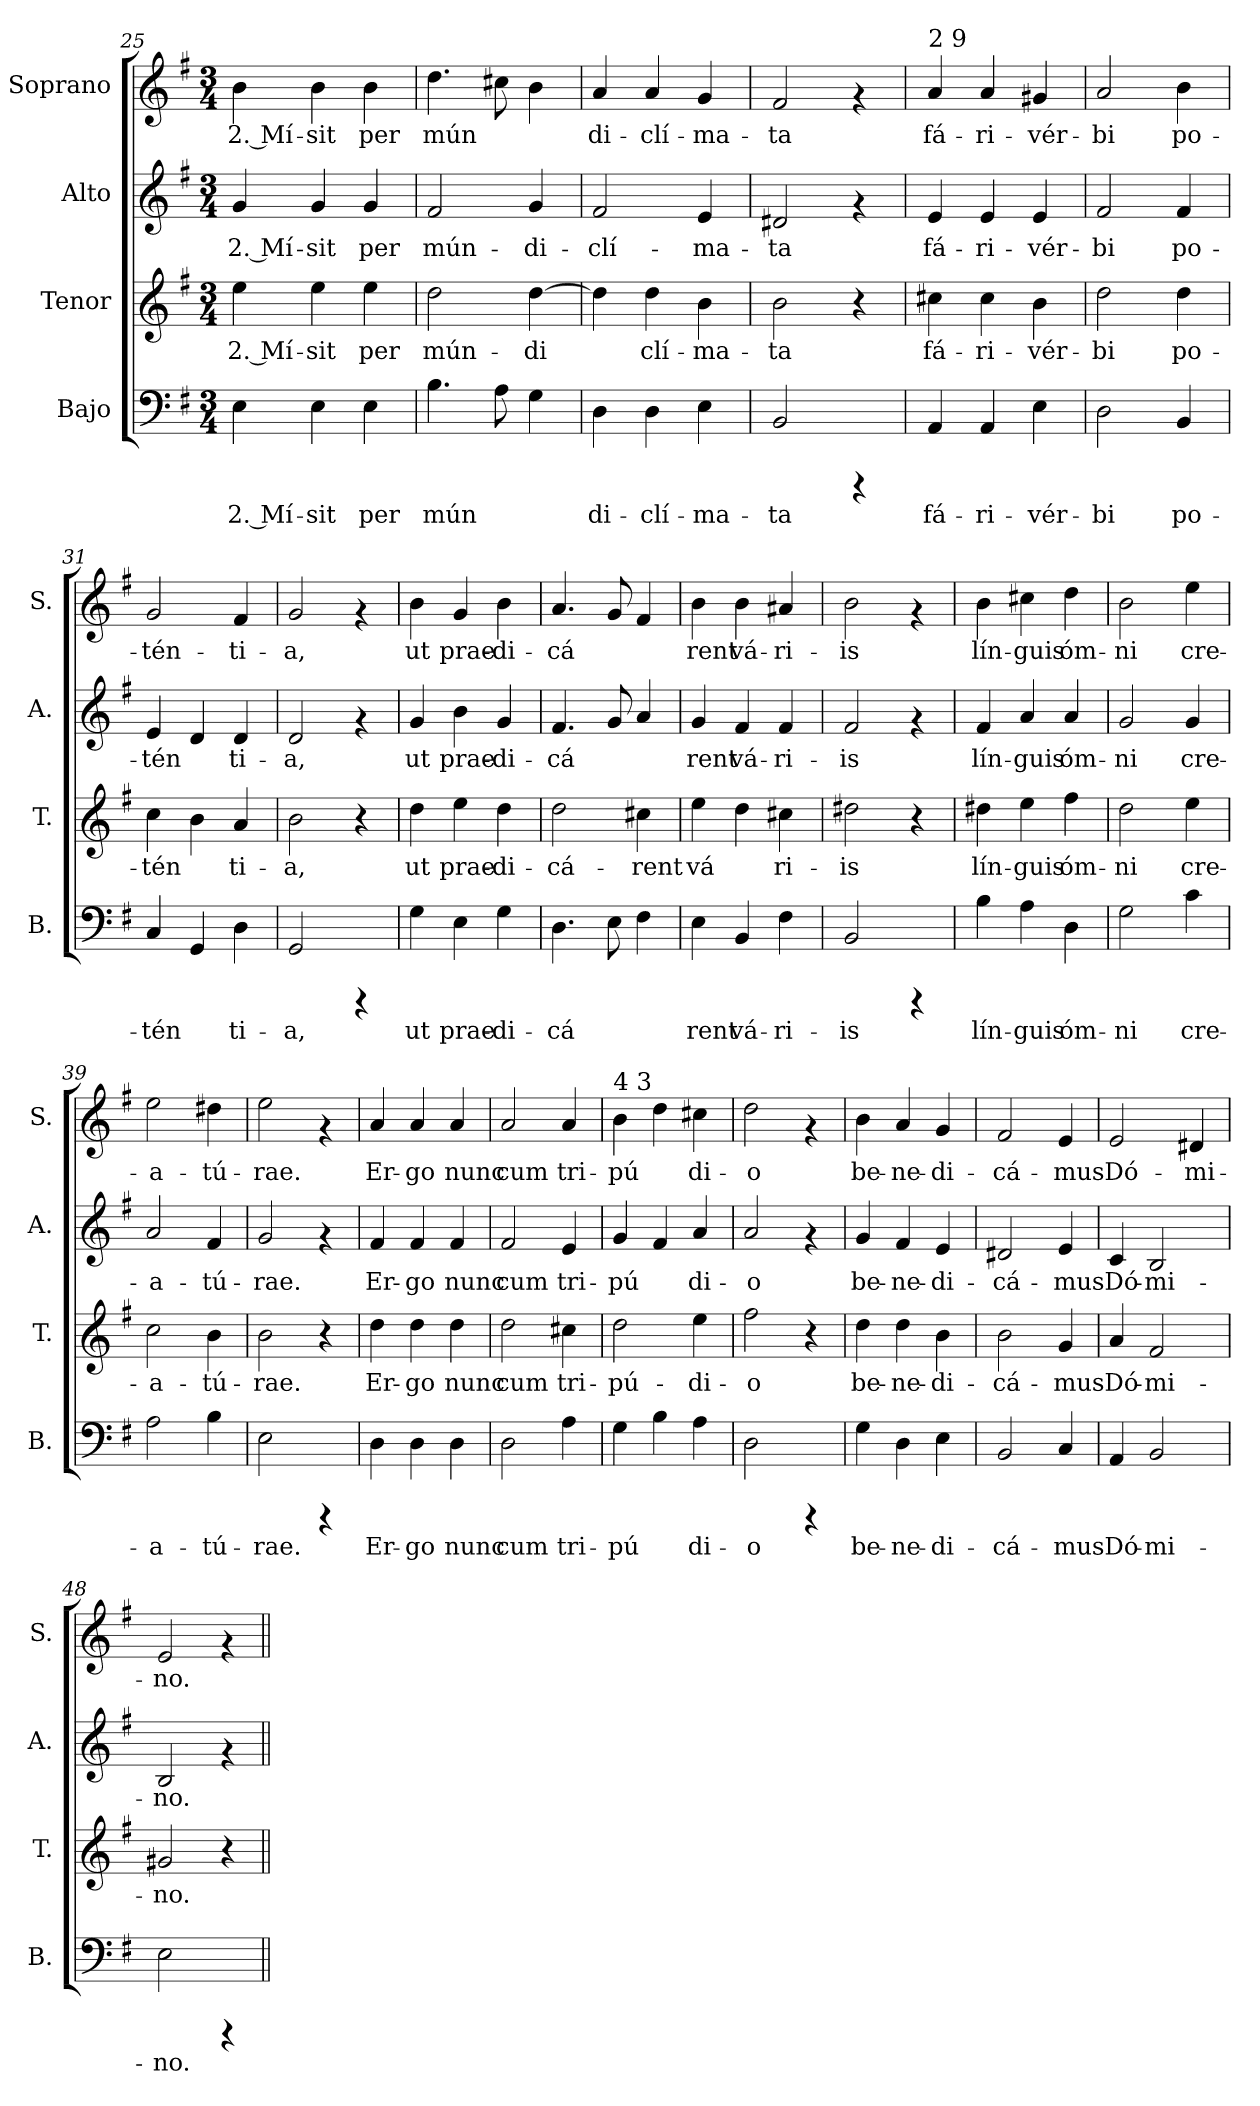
**kern	**text	**kern	**text	**kern	**text	**kern	**text
*part4	*part4	*part3	*part3	*part2	*part2	*part1	*part1
*staff4	*staff4	*staff3	*staff3	*staff2	*staff2	*staff1	*staff1
*I"Bajo	*	*I"Tenor	*	*I"Alto	*	*I"Soprano	*
*I'B.	*	*I'T.	*	*I'A.	*	*I'S.	*
*clefF4	*	*	*	*clefG2	*	*clefG2	*
*k[f#]	*	*k[f#]	*	*k[f#]	*	*k[f#]	*
*G:	*	*G:	*	*G:	*	*G:	*
*M3/4	*	*M3/4	*	*M3/4	*	*M3/4	*
=25	=25	=25	=25	=25	=25	=25	=25
!	!LO:LY:b:cj	!	!LO:LY:b:cj	!	!LO:LY:b:cj	!	!LO:LY:b:cj
4E\	2. Mí-	4ee\	2. Mí-	4g/	2. Mí-	4b\	2. Mí-
!	!LO:LY:b:cj	!	!LO:LY:b:cj	!	!LO:LY:b:cj	!	!LO:LY:b:cj
4E\	-sit	4ee\	-sit	4g/	-sit	4b\	-sit
!	!LO:LY:b:cj	!	!LO:LY:b:cj	!	!LO:LY:b:cj	!	!LO:LY:b:cj
4E\	per	4ee\	per	4g/	per	4b\	per
=26	=26	=26	=26	=26	=26	=26	=26
!	!LO:LY:b:cj	!	!LO:LY:b:cj	!	!LO:LY:b:cj	!	!LO:LY:b:cj
4.B\	mún-	2dd\	mún-	2f#/	mún-	4.dd\	mún-
!	!LO:LY:b:cj	!	!	!	!	!	!LO:LY:b:cj
8A\	--	.	.	.	.	8cc#X\	--
!	!LO:LY:b:cj	!	!LO:LY:b:cj	!	!LO:LY:b:cj	!	!LO:LY:b:cj
4G\	--	[>4dd\	-di-	4g/	-di-	4b\	--
=27	=27	=27	=27	=27	=27	=27	=27
!	!LO:LY:b:cj	!	!LO:LY:b:cj	!	!LO:LY:b:cj	!	!LO:LY:b:cj
4D\	-di-	4dd\]	--	2f#/	-clí-	4a/	-di-
!	!LO:LY:b:cj	!	!LO:LY:b:cj	!	!	!	!LO:LY:b:cj
4D\	-clí-	4dd\	-clí-	.	.	4a/	-clí-
!	!LO:LY:b:cj	!	!LO:LY:b:cj	!	!LO:LY:b:cj	!	!LO:LY:b:cj
4E\	-ma-	4b\	-ma-	4e/	-ma-	4g/	-ma-
=28	=28	=28	=28	=28	=28	=28	=28
!	!LO:LY:b:cj	!	!LO:LY:b:cj	!	!LO:LY:b:cj	!	!LO:LY:b:cj
2BB/	-ta	2b\	-ta	2d#X/	-ta	2f#/	-ta
4rCCC	.	4r	.	4rf	.	4rf	.
!!LO:LB:g=z
=29	=29	=29	=29	=29	=29	=29	=29
!	!	!	!	!	!	!LO:TX:a:t=2 9	!
!	!LO:LY:b:cj	!	!LO:LY:b:cj	!	!LO:LY:b:cj	!	!LO:LY:b:cj
4AA/	fá-	4cc#X\	fá-	4e/	fá-	4a/	fá-
!	!LO:LY:b:cj	!	!LO:LY:b:cj	!	!LO:LY:b:cj	!	!LO:LY:b:cj
4AA/	-ri-	4cc#\	-ri-	4e/	-ri-	4a/	-ri-
!	!LO:LY:b:cj	!	!LO:LY:b:cj	!	!LO:LY:b:cj	!	!LO:LY:b:cj
4E\	-vér-	4b\	-vér-	4e/	-vér-	4g#X/	-vér-
=30	=30	=30	=30	=30	=30	=30	=30
!	!LO:LY:b:cj	!	!LO:LY:b:cj	!	!LO:LY:b:cj	!	!LO:LY:b:cj
2D\	-bi	2dd\	-bi	2f#/	-bi	2a/	-bi
!	!LO:LY:b:cj	!	!LO:LY:b:cj	!	!LO:LY:b:cj	!	!LO:LY:b:cj
4BB/	po-	4dd\	po-	4f#/	po-	4b\	po-
=31	=31	=31	=31	=31	=31	=31	=31
!	!LO:LY:b:cj	!	!LO:LY:b:cj	!	!LO:LY:b:cj	!	!LO:LY:b:cj
4C/	-tén-	4cc\	-tén-	4e/	-tén-	2g/	-tén-
!	!LO:LY:b:cj	!	!LO:LY:b:cj	!	!LO:LY:b:cj	!	!
4GG/	--	4b\	--	4d/	--	.	.
!	!LO:LY:b:cj	!	!LO:LY:b:cj	!	!LO:LY:b:cj	!	!LO:LY:b:cj
4D\	-ti-	4a/	-ti-	4d/	-ti-	4f#/	-ti-
=32	=32	=32	=32	=32	=32	=32	=32
!	!LO:LY:b:cj	!	!LO:LY:b:cj	!	!LO:LY:b:cj	!	!LO:LY:b:cj
2GG/	-a,	2b\	-a,	2d/	-a,	2g/	-a,
4rCCC	.	4r	.	4rf	.	4rf	.
=33	=33	=33	=33	=33	=33	=33	=33
!	!LO:LY:b:cj	!	!LO:LY:b:cj	!	!LO:LY:b:cj	!	!LO:LY:b:cj
4G\	ut	4dd\	ut	4g/	ut	4b\	ut
!	!LO:LY:b:cj	!	!LO:LY:b:cj	!	!LO:LY:b:cj	!	!LO:LY:b:cj
4E\	prae-	4ee\	prae-	4b\	prae-	4g/	prae-
!	!LO:LY:b:cj	!	!LO:LY:b:cj	!	!LO:LY:b:cj	!	!LO:LY:b:cj
4G\	-di-	4dd\	-di-	4g/	-di-	4b\	-di-
=34	=34	=34	=34	=34	=34	=34	=34
!	!LO:LY:b:cj	!	!LO:LY:b:cj	!	!LO:LY:b:cj	!	!LO:LY:b:cj
4.D\	-cá-	2dd\	-cá-	4.f#/	-cá-	4.a/	-cá-
!	!LO:LY:b:cj	!	!	!	!LO:LY:b:cj	!	!LO:LY:b:cj
8E\	--	.	.	8g/	--	8g/	--
!	!LO:LY:b:cj	!	!LO:LY:b:cj	!	!LO:LY:b:cj	!	!LO:LY:b:cj
4F#\	--	4cc#X\	-rent	4a/	--	4f#/	--
=35	=35	=35	=35	=35	=35	=35	=35
!	!LO:LY:b:cj	!	!LO:LY:b:cj	!	!LO:LY:b:cj	!	!LO:LY:b:cj
4E\	-rent	4ee\	vá-	4g/	-rent	4b\	-rent
!	!LO:LY:b:cj	!	!LO:LY:b:cj	!	!LO:LY:b:cj	!	!LO:LY:b:cj
4BB/	vá-	4dd\	--	4f#/	vá-	4b\	vá-
!	!LO:LY:b:cj	!	!LO:LY:b:cj	!	!LO:LY:b:cj	!	!LO:LY:b:cj
4F#\	-ri-	4cc#X\	-ri-	4f#/	-ri-	4a#X/	-ri-
!!LO:PB:g=z
=36	=36	=36	=36	=36	=36	=36	=36
!	!LO:LY:b:cj	!	!LO:LY:b:cj	!	!LO:LY:b:cj	!	!LO:LY:b:cj
2BB/	-is	2dd#X\	-is	2f#/	-is	2b\	-is
4rCCC	.	4r	.	4rf	.	4rf	.
=37	=37	=37	=37	=37	=37	=37	=37
!	!LO:LY:b:cj	!	!LO:LY:b:cj	!	!LO:LY:b:cj	!	!LO:LY:b:cj
4B\	lín-	4dd#X\	lín-	4f#/	lín-	4b\	lín-
!	!LO:LY:b:cj	!	!LO:LY:b:cj	!	!LO:LY:b:cj	!	!LO:LY:b:cj
4A\	-guis	4ee\	-guis	4a/	-guis	4cc#X\	-guis
!	!LO:LY:b:cj	!	!LO:LY:b:cj	!	!LO:LY:b:cj	!	!LO:LY:b:cj
4D\	óm-	4ff#\	óm-	4a/	óm-	4dd\	óm-
=38	=38	=38	=38	=38	=38	=38	=38
!	!LO:LY:b:cj	!	!LO:LY:b:cj	!	!LO:LY:b:cj	!	!LO:LY:b:cj
2G\	-ni	2dd\	-ni	2g/	-ni	2b\	-ni
!	!LO:LY:b:cj	!	!LO:LY:b:cj	!	!LO:LY:b:cj	!	!LO:LY:b:cj
4c\	cre-	4ee\	cre-	4g/	cre-	4ee\	cre-
=39	=39	=39	=39	=39	=39	=39	=39
!	!LO:LY:b:cj	!	!LO:LY:b:cj	!	!LO:LY:b:cj	!	!LO:LY:b:cj
2A\	-a-	2cc\	-a-	2a/	-a-	2ee\	-a-
!	!LO:LY:b:cj	!	!LO:LY:b:cj	!	!LO:LY:b:cj	!	!LO:LY:b:cj
4B\	-tú-	4b\	-tú-	4f#/	-tú-	4dd#X\	-tú-
=40	=40	=40	=40	=40	=40	=40	=40
!	!LO:LY:b:cj	!	!LO:LY:b:cj	!	!LO:LY:b:cj	!	!LO:LY:b:cj
2E\	-rae.	2b\	-rae.	2g/	-rae.	2ee\	-rae.
4rCCC	.	4r	.	4rf	.	4rf	.
=41	=41	=41	=41	=41	=41	=41	=41
!	!LO:LY:b:cj	!	!LO:LY:b:cj	!	!LO:LY:b:cj	!	!LO:LY:b:cj
4D\	Er-	4dd\	Er-	4f#/	Er-	4a/	Er-
!	!LO:LY:b:cj	!	!LO:LY:b:cj	!	!LO:LY:b:cj	!	!LO:LY:b:cj
4D\	-go	4dd\	-go	4f#/	-go	4a/	-go
!	!LO:LY:b:cj	!	!LO:LY:b:cj	!	!LO:LY:b:cj	!	!LO:LY:b:cj
4D\	nunc	4dd\	nunc	4f#/	nunc	4a/	nunc
=42	=42	=42	=42	=42	=42	=42	=42
!	!LO:LY:b:cj	!	!LO:LY:b:cj	!	!LO:LY:b:cj	!	!LO:LY:b:cj
2D\	cum	2dd\	cum	2f#/	cum	2a/	cum
!	!LO:LY:b:cj	!	!LO:LY:b:cj	!	!LO:LY:b:cj	!	!LO:LY:b:cj
4A\	tri-	4cc#X\	tri-	4e/	tri-	4a/	tri-
!!LO:LB:g=z
=43	=43	=43	=43	=43	=43	=43	=43
!	!	!	!	!	!	!LO:TX:a:t=4 3	!
!	!LO:LY:b:cj	!	!LO:LY:b:cj	!	!LO:LY:b:cj	!	!LO:LY:b:cj
4G\	-pú-	2dd\	-pú-	4g/	-pú-	4b\	-pú-
!	!LO:LY:b:cj	!	!	!	!LO:LY:b:cj	!	!LO:LY:b:cj
4B\	--	.	.	4f#/	--	4dd\	--
!	!LO:LY:b:cj	!	!LO:LY:b:cj	!	!LO:LY:b:cj	!	!LO:LY:b:cj
4A\	-di-	4ee\	-di-	4a/	-di-	4cc#X\	-di-
=44	=44	=44	=44	=44	=44	=44	=44
!	!LO:LY:b:cj	!	!LO:LY:b:cj	!	!LO:LY:b:cj	!	!LO:LY:b:cj
2D\	-o	2ff#\	-o	2a/	-o	2dd\	-o
4rCCC	.	4r	.	4rf	.	4rf	.
=45	=45	=45	=45	=45	=45	=45	=45
!	!LO:LY:b:cj	!	!LO:LY:b:cj	!	!LO:LY:b:cj	!	!LO:LY:b:cj
4G\	be-	4dd\	be-	4g/	be-	4b\	be-
!	!LO:LY:b:cj	!	!LO:LY:b:cj	!	!LO:LY:b:cj	!	!LO:LY:b:cj
4D\	-ne-	4dd\	-ne-	4f#/	-ne-	4a/	-ne-
!	!LO:LY:b:cj	!	!LO:LY:b:cj	!	!LO:LY:b:cj	!	!LO:LY:b:cj
4E\	-di-	4b\	-di-	4e/	-di-	4g/	-di-
=46	=46	=46	=46	=46	=46	=46	=46
!	!LO:LY:b:cj	!	!LO:LY:b:cj	!	!LO:LY:b:cj	!	!LO:LY:b:cj
2BB/	-cá-	2b\	-cá-	2d#X/	-cá-	2f#/	-cá-
!	!LO:LY:b:cj	!	!LO:LY:b:cj	!	!LO:LY:b:cj	!	!LO:LY:b:cj
4C/	-mus	4g/	-mus	4e/	-mus	4e/	-mus
=47	=47	=47	=47	=47	=47	=47	=47
!	!LO:LY:b:cj	!	!LO:LY:b:cj	!	!LO:LY:b:cj	!	!LO:LY:b:cj
4AA/	Dó-	4a/	Dó-	4c/	Dó-	2e/	Dó-
!	!LO:LY:b:cj	!	!LO:LY:b:cj	!	!LO:LY:b:cj	!	!
2BB/	-mi-	2f#/	-mi-	2B/	-mi-	.	.
!	!	!	!	!	!	!	!LO:LY:b:cj
.	.	.	.	.	.	4d#X/	-mi-
=48	=48	=48	=48	=48	=48	=48	=48
!	!LO:LY:b:cj	!	!LO:LY:b:cj	!	!LO:LY:b:cj	!	!LO:LY:b:cj
2E\	-no.	2g#X/	-no.	2B/	-no.	2e/	-no.
4rCCC	.	4r	.	4rf	.	4rf	.
=||	=||	=||	=||	=||	=||	=||	=||
*-	*-	*-	*-	*-	*-	*-	*-
